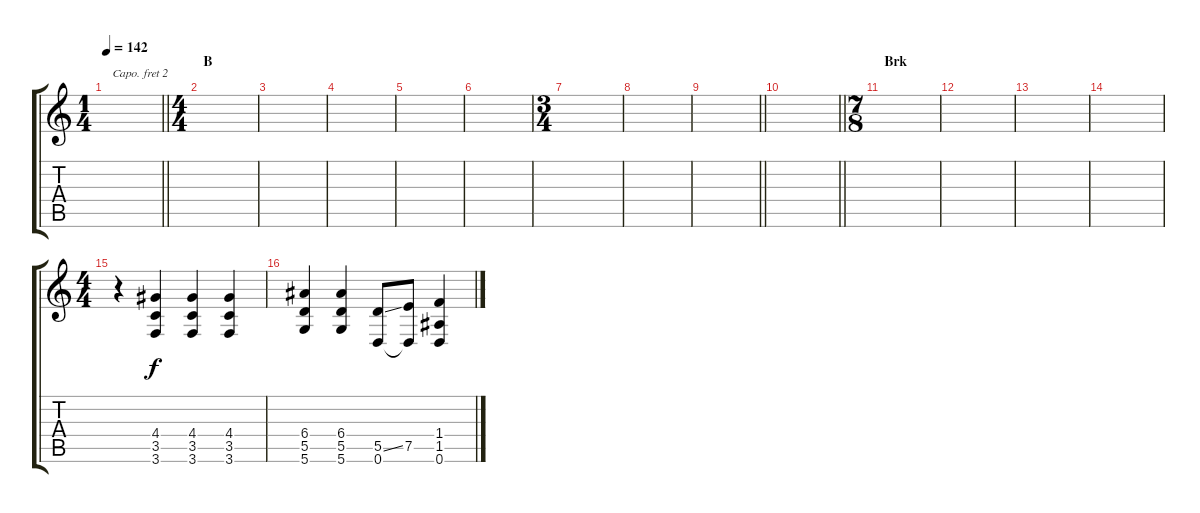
\track "" {instrument overdrivenguitar}
\staff {score tabs}
\capo 2
\tuning (G4 E4 A3 D3 G2 C2) {hide}
\ts (1 4)
\tempo 142
\clef g2
\barLineRight lightlight
\ks c
|
\ts (4 4)
\section ("" "B")
|
|
|
|
|
\ts (3 4)
|
|
\barLineRight lightlight
|
\barLineRight lightlight
|
\ts (7 8)
\section ("" "Brk")
|
|
|
|
\ts (4 4)
r.4 (4.4 3.5 3.6).4 (4.4 3.5 3.6).4 (4.4 3.5 3.6).4 |
(6.4 5.5 5.6).4 (6.4 5.5 5.6).4 (5.5{ss} 0.6).8 (7.5 0.6{t}).8 (1.4 1.5 0.6).4
